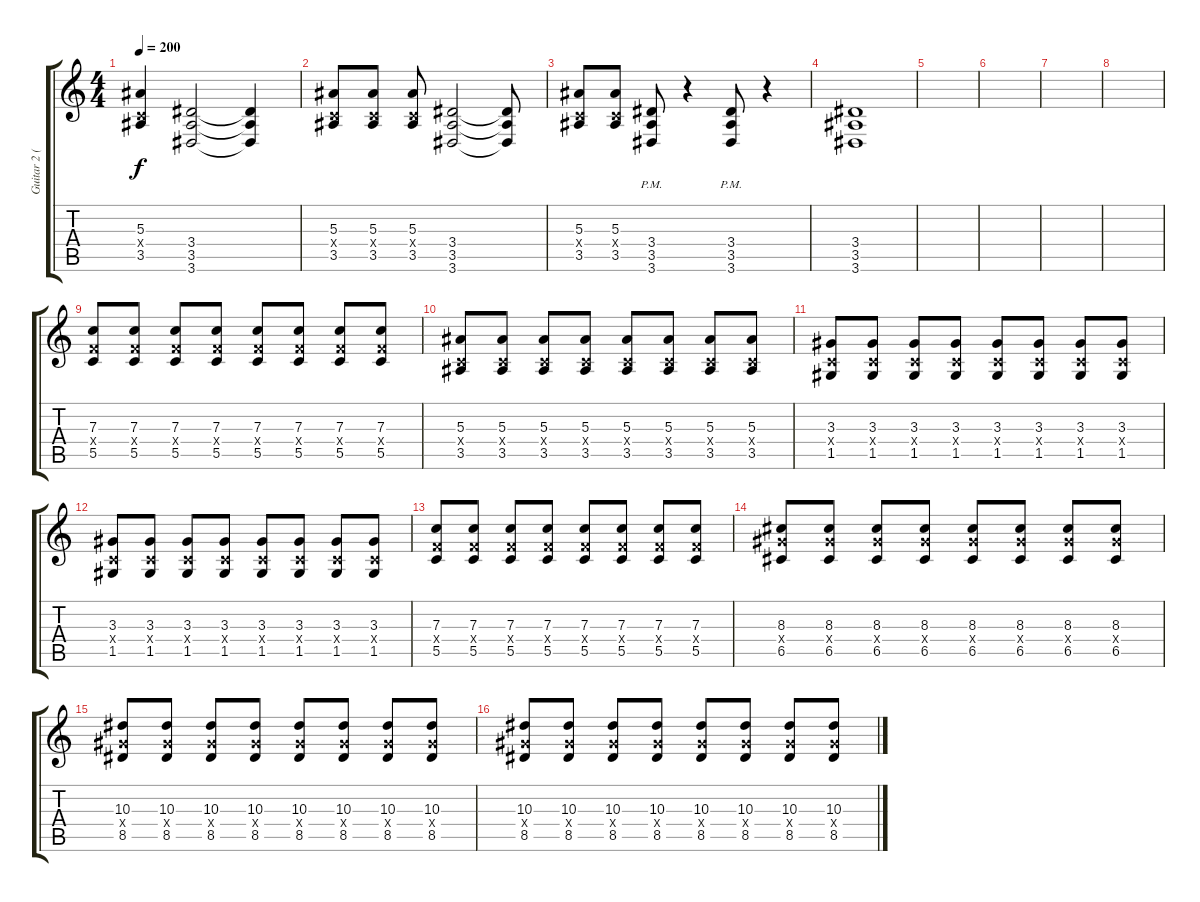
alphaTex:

\track ("Guitar 2 (Lead)" "Guitar 2 (") {instrument distortionguitar}
\staff {score tabs}
\tuning (D4 A3 F3 C3 G2 C2) {hide}
\ts (4 4)
\tempo 200
\clef g2
\ks c
(5.3 0.4{x} 3.5).4{dy f} (3.4 3.5 3.6).2 (3.4{t} 3.5{t} 3.6{t}).4 |
(5.3 0.4{x} 3.5).8 (5.3 0.4{x} 3.5).8 (5.3 0.4{x} 3.5).8 (3.4 3.5 3.6).2 (3.4{t} 3.5{t} 3.6{t}).8 |
(5.3 0.4{x} 3.5).8 (5.3 0.4{x} 3.5).8 (3.4{pm} 3.5{pm} 3.6{pm}).8 r.4 (3.4{pm} 3.5{pm} 3.6{pm}).8 r.4 |
(3.4 3.5 3.6).1 |
|
|
|
|
(7.3 5.4{x} 5.5).8 (7.3 5.4{x} 5.5).8 (7.3 5.4{x} 5.5).8 (7.3 5.4{x} 5.5).8 (7.3 5.4{x} 5.5).8 (7.3 5.4{x} 5.5).8 (7.3 5.4{x} 5.5).8 (7.3 5.4{x} 5.5).8 |
(5.3 0.4{x} 3.5).8 (5.3 0.4{x} 3.5).8 (5.3 0.4{x} 3.5).8 (5.3 0.4{x} 3.5).8 (5.3 0.4{x} 3.5).8 (5.3 0.4{x} 3.5).8 (5.3 0.4{x} 3.5).8 (5.3 0.4{x} 3.5).8 |
(3.3 0.4{x} 1.5).8 (3.3 0.4{x} 1.5).8 (3.3 0.4{x} 1.5).8 (3.3 0.4{x} 1.5).8 (3.3 0.4{x} 1.5).8 (3.3 0.4{x} 1.5).8 (3.3 0.4{x} 1.5).8 (3.3 0.4{x} 1.5).8 |
(3.3 0.4{x} 1.5).8 (3.3 0.4{x} 1.5).8 (3.3 0.4{x} 1.5).8 (3.3 0.4{x} 1.5).8 (3.3 0.4{x} 1.5).8 (3.3 0.4{x} 1.5).8 (3.3 0.4{x} 1.5).8 (3.3 0.4{x} 1.5).8 |
(7.3 5.4{x} 5.5).8 (7.3 5.4{x} 5.5).8 (7.3 5.4{x} 5.5).8 (7.3 5.4{x} 5.5).8 (7.3 5.4{x} 5.5).8 (7.3 5.4{x} 5.5).8 (7.3 5.4{x} 5.5).8 (7.3 5.4{x} 5.5).8 |
(8.3 8.4{x} 6.5).8 (8.3 8.4{x} 6.5).8 (8.3 8.4{x} 6.5).8 (8.3 8.4{x} 6.5).8 (8.3 8.4{x} 6.5).8 (8.3 8.4{x} 6.5).8 (8.3 8.4{x} 6.5).8 (8.3 8.4{x} 6.5).8 |
(10.3 8.4{x} 8.5).8 (10.3 8.4{x} 8.5).8 (10.3 8.4{x} 8.5).8 (10.3 8.4{x} 8.5).8 (10.3 8.4{x} 8.5).8 (10.3 8.4{x} 8.5).8 (10.3 8.4{x} 8.5).8 (10.3 8.4{x} 8.5).8 |
(10.3 8.4{x} 8.5).8 (10.3 8.4{x} 8.5).8 (10.3 8.4{x} 8.5).8 (10.3 8.4{x} 8.5).8 (10.3 8.4{x} 8.5).8 (10.3 8.4{x} 8.5).8 (10.3 8.4{x} 8.5).8 (10.3 8.4{x} 8.5).8
